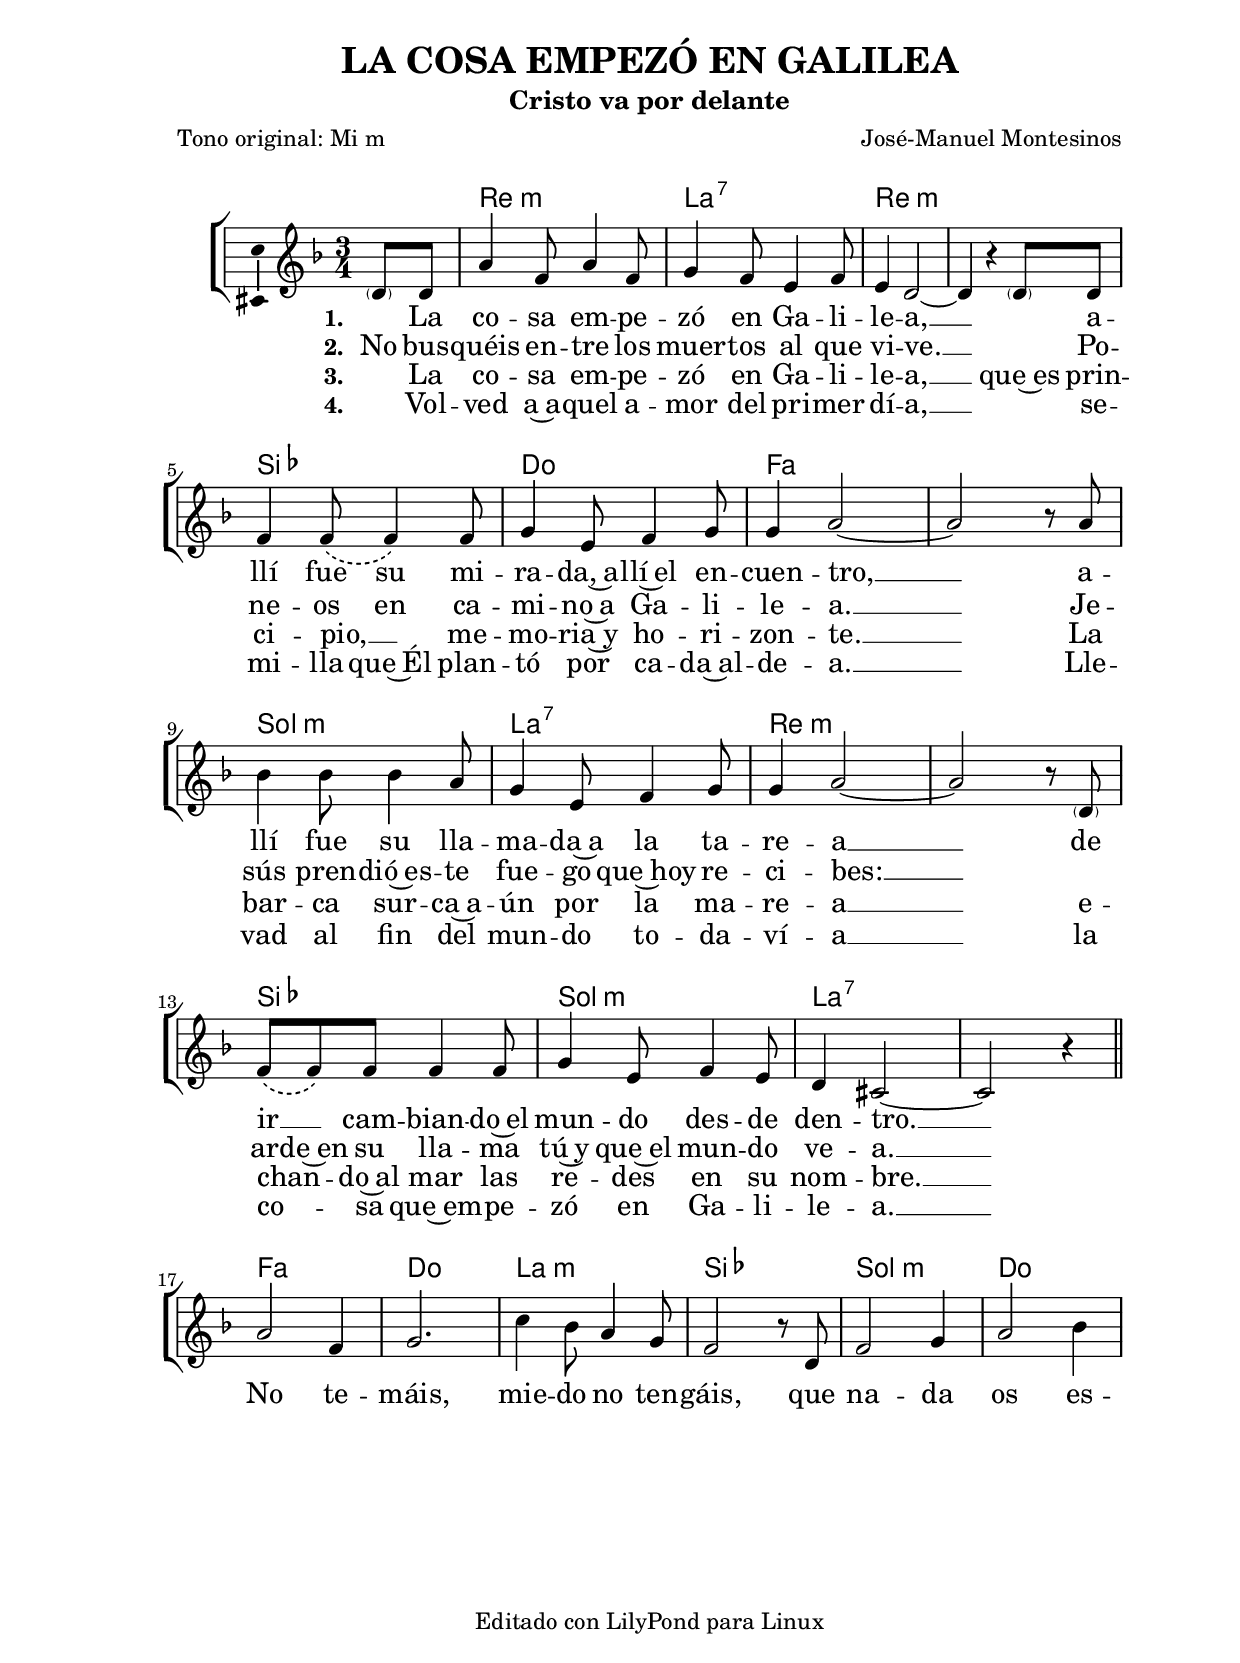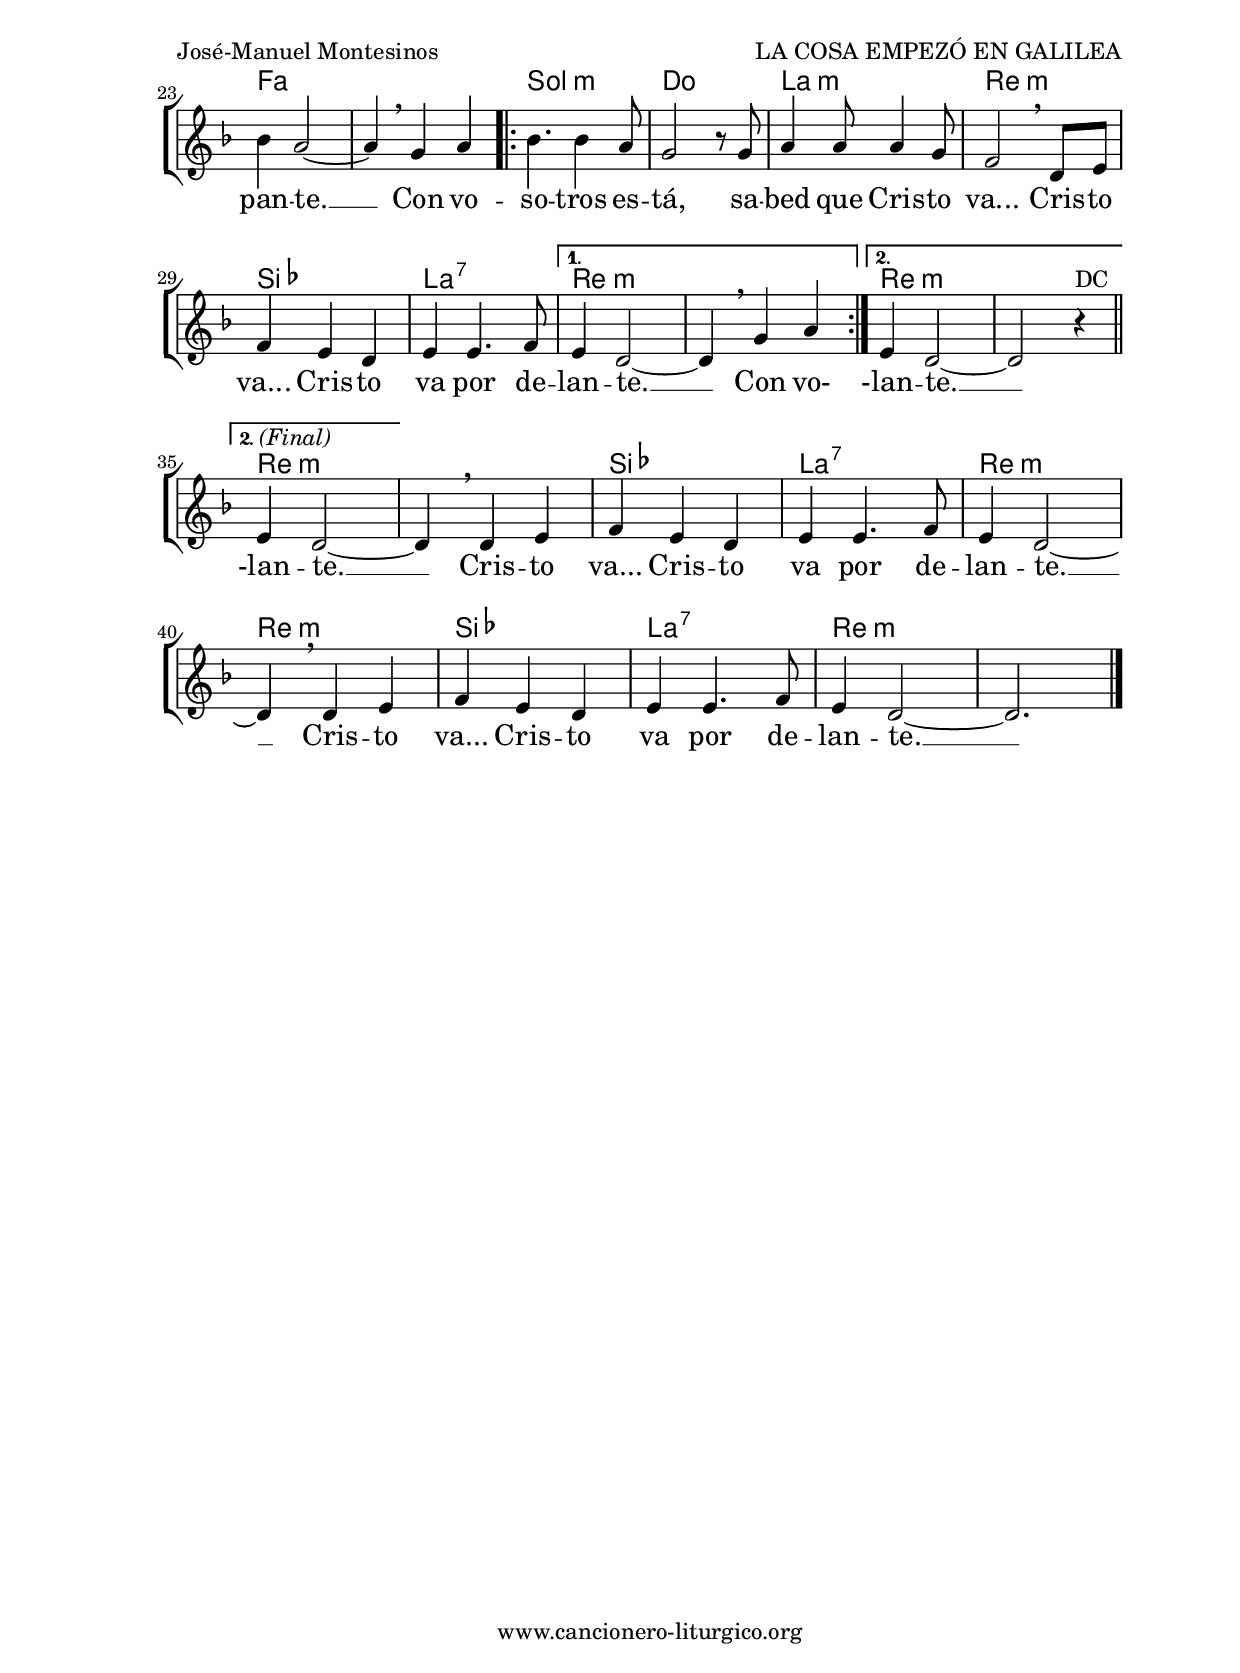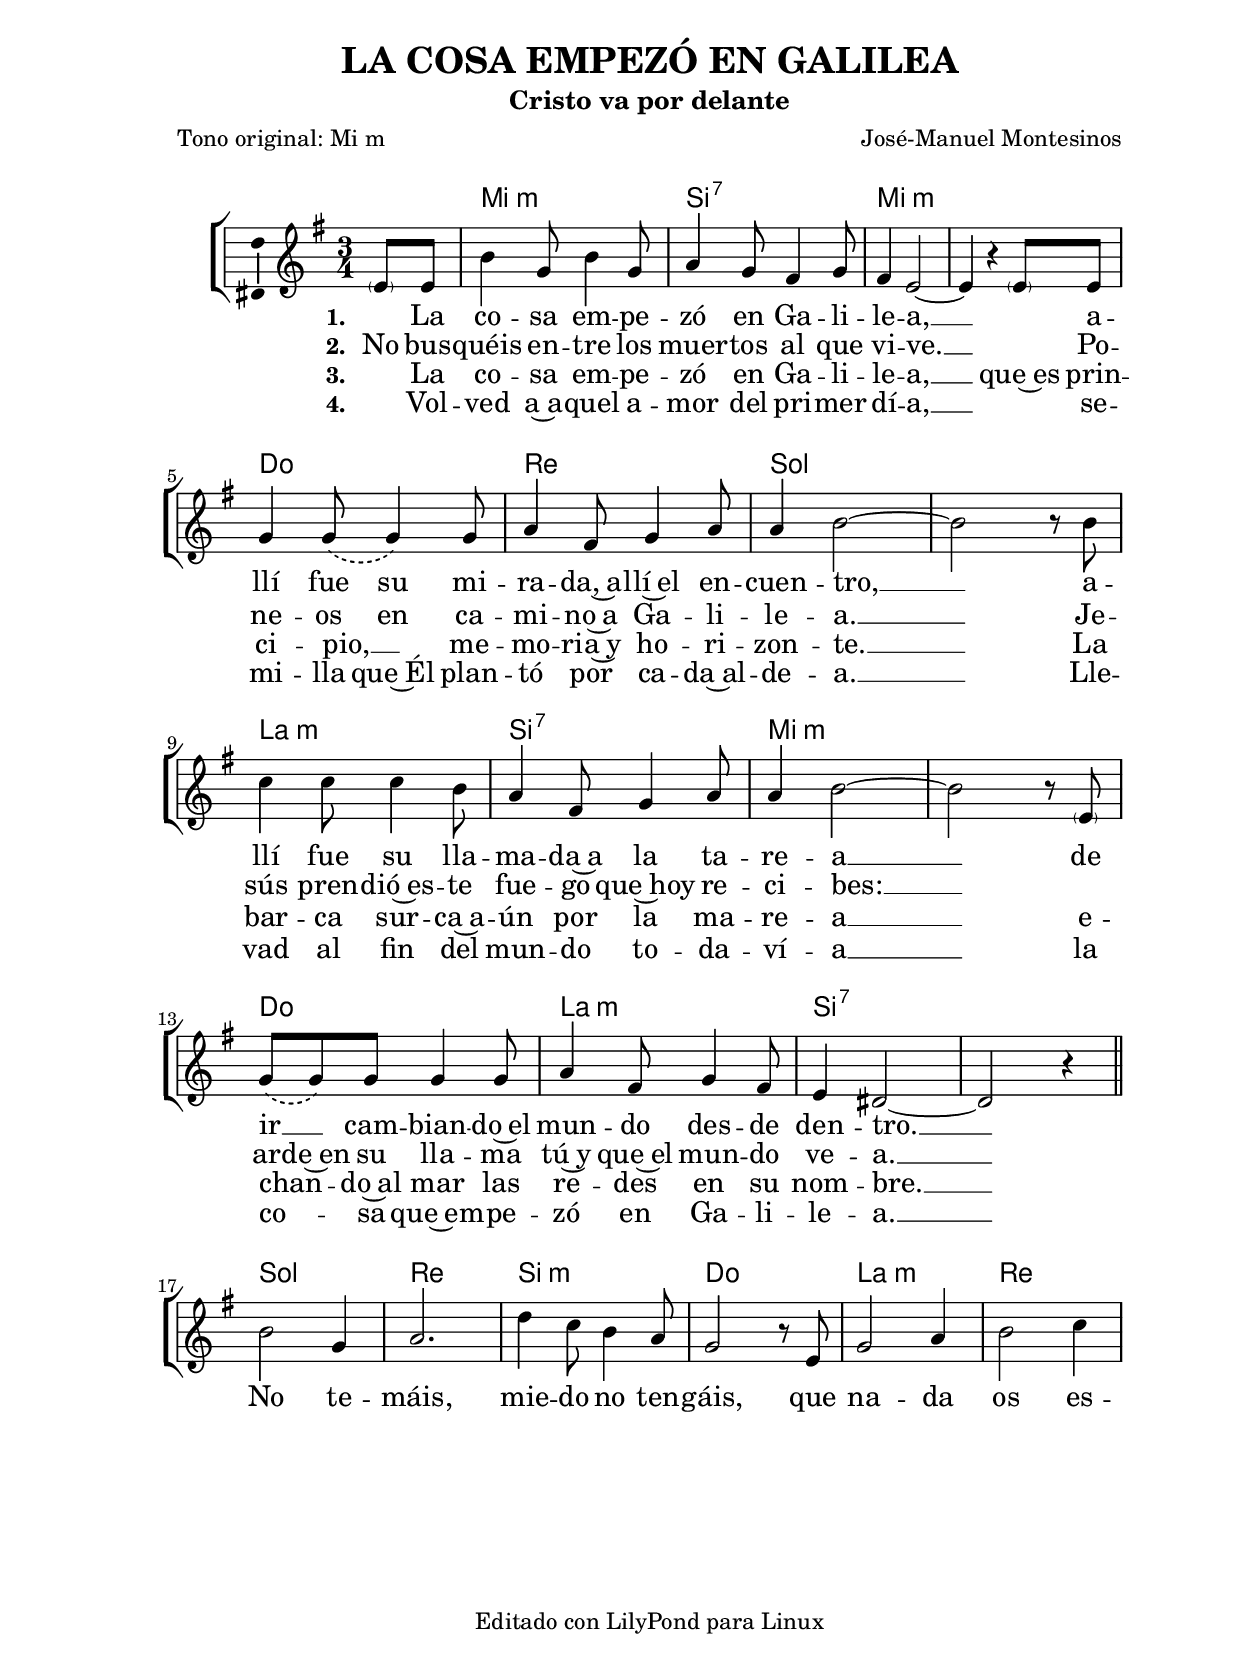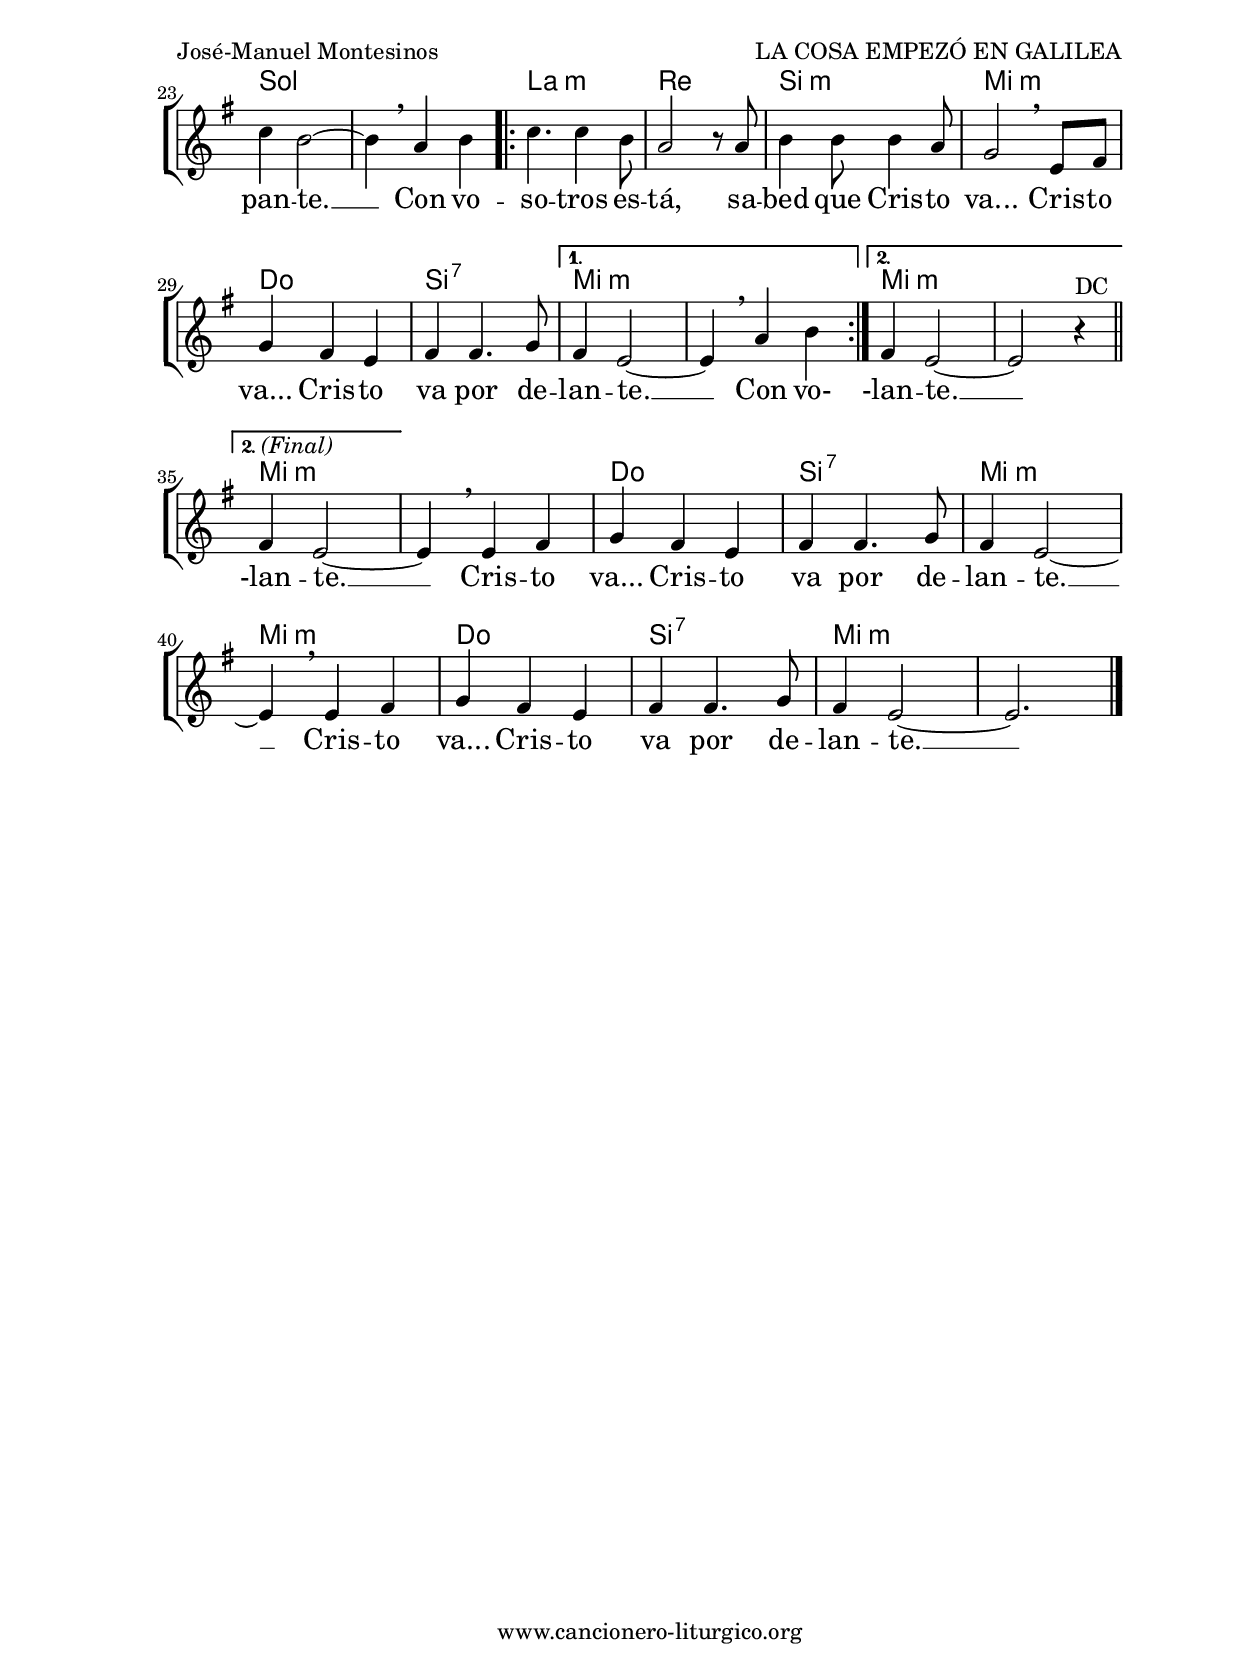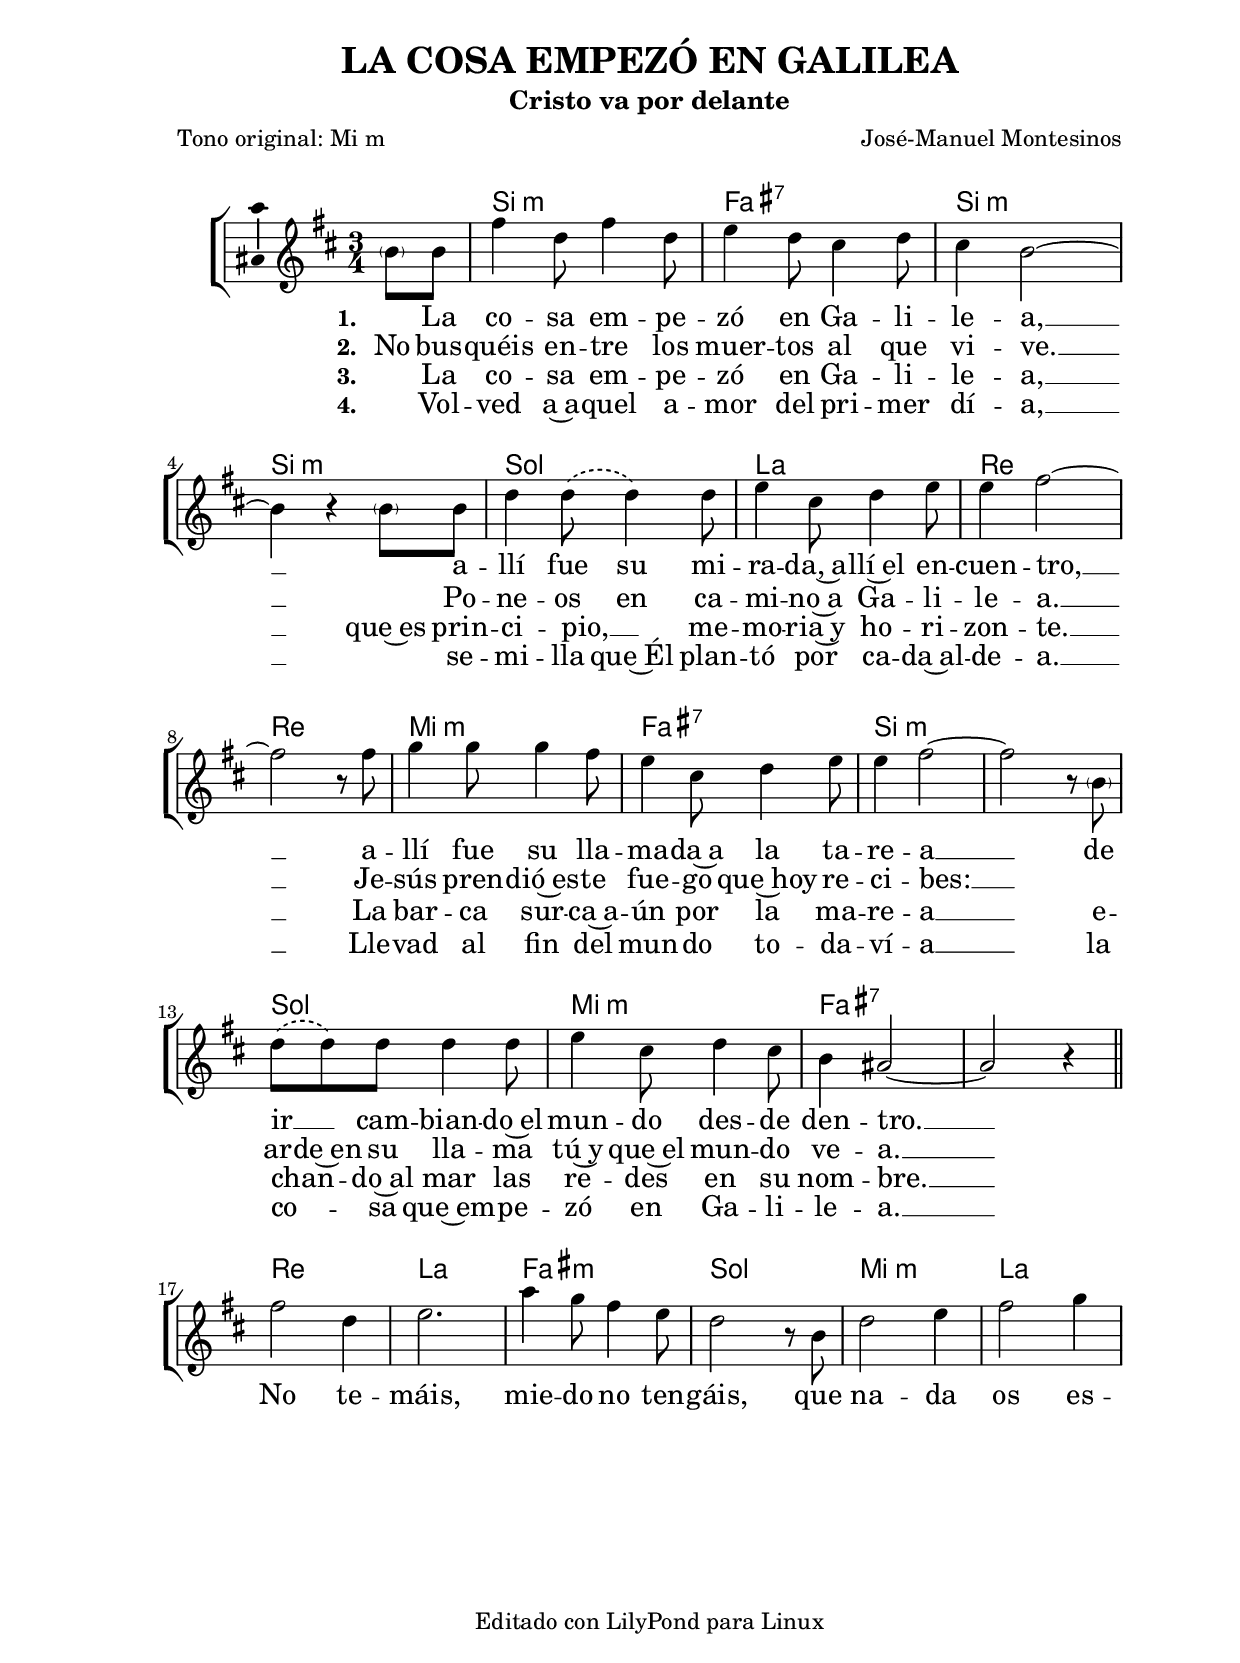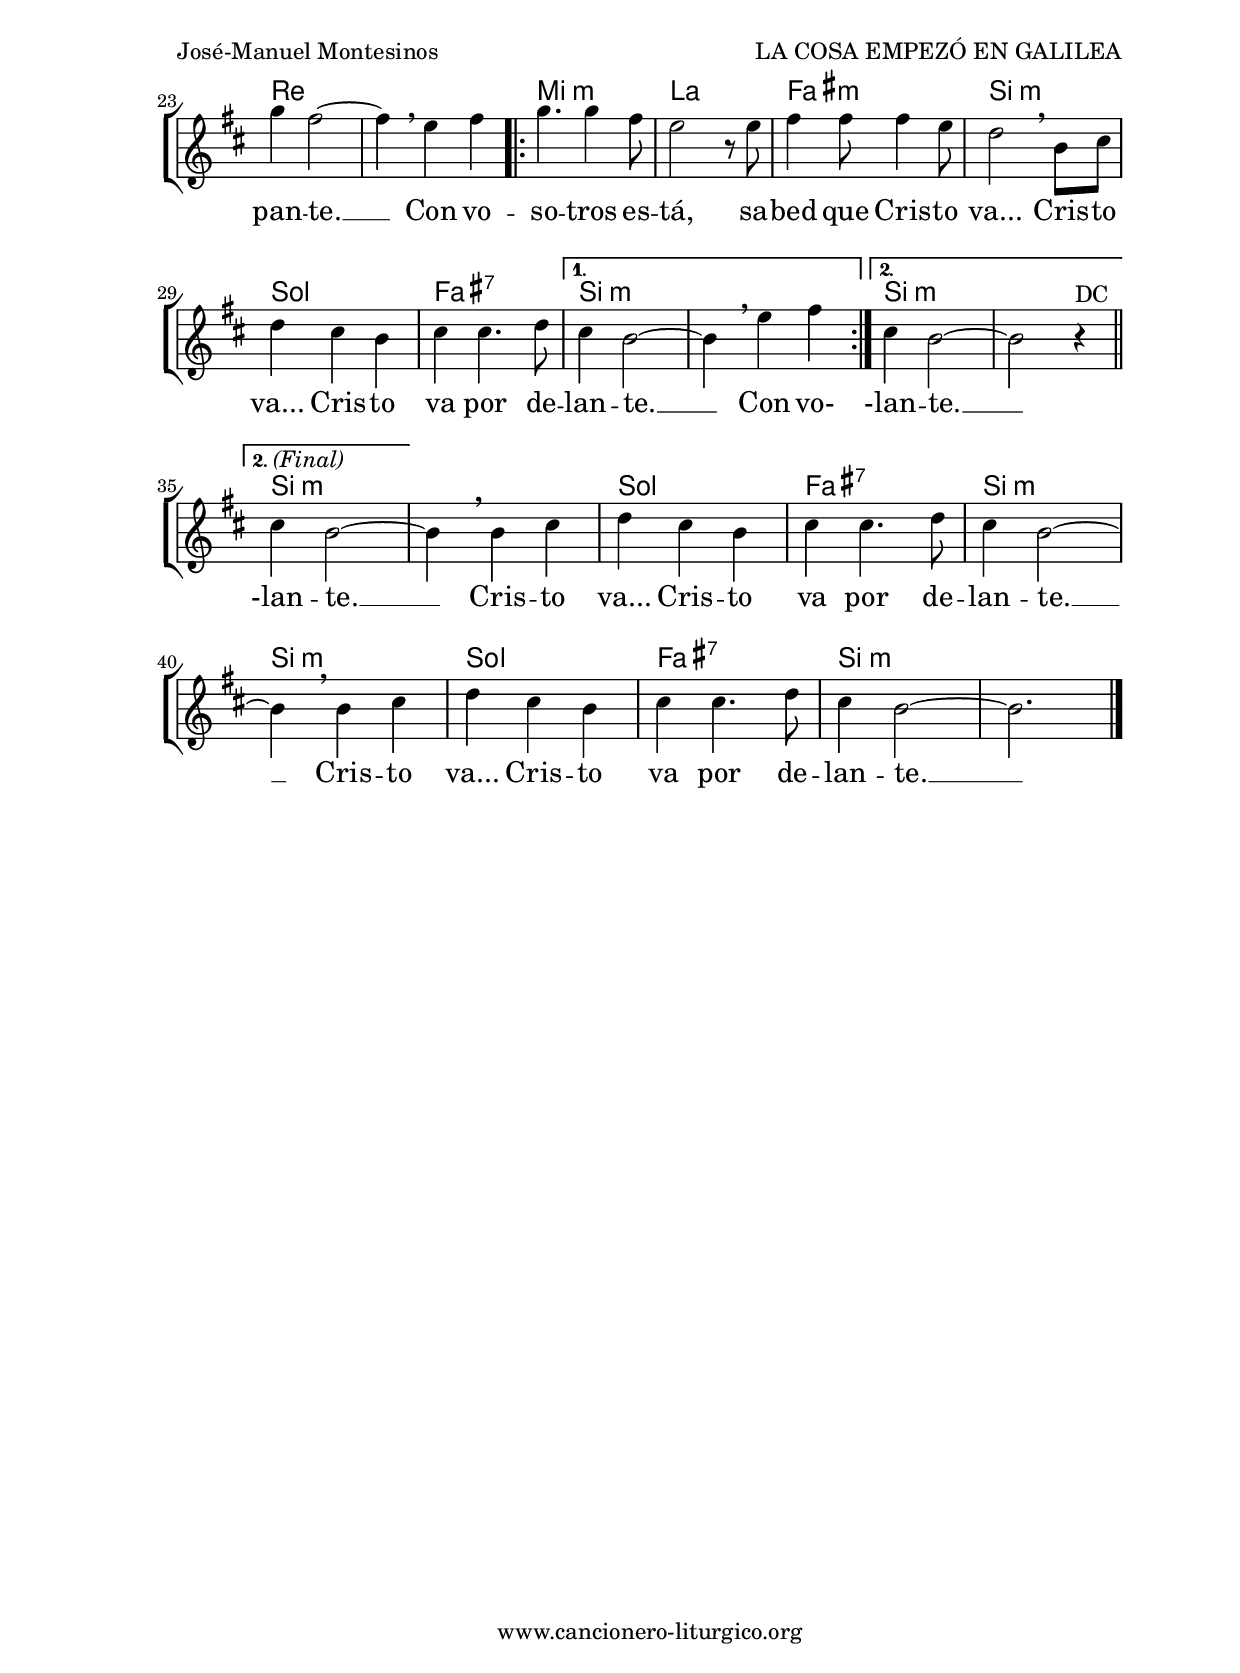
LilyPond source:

%
%para convertir .midi en .wav:
%timidity filename.midi -Ow -o finename.wav
%
%
%Para convertir de .wav a .mp3:
%lame -h -m j filename.wav
%
%
%para escuchar el midi:
%timidity nombrefichero.midi
%


%versión de lilypond para la que se ha escrito esta partitura:
\version "2.16.0"

	%Tamaño papel
	#(set-default-paper-size "a4")
	%Tamaño partitura
	#(set-global-staff-size 20)
	%No responde al pulsar sobre una nota
	#(ly:set-option 'point-and-click #f)

%parámetros del encabezamiento:
\header {
	title = "LA COSA EMPEZÓ EN GALILEA"
	subtitle = "Cristo va por delante"
	composer = "José-Manuel Montesinos"
	poet = "Tono original: Mi m"
%	poet = ""
%	meter = "Tono original: Mi m"
	arranger = ""
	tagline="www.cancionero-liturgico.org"
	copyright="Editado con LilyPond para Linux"
	}

%parámetros asociados al papel:
\paper  {
	oddHeaderMarkup = \markup {\fill-line { \on-the-fly #not-first-page \fromproperty #'header:title \on-the-fly #not-first-page \fromproperty #'header:composer }}
	evenHeaderMarkup = \markup {\fill-line { \fromproperty #'header:composer \fromproperty #'header:title }}
	#(set-paper-size "a4")
	print-page-number = ##f
	first-page-number = 1
	print-first-page-number = ##f
%	head-separation = 3.0 \cm
	top-margin = 2.0 \cm
	bottom-margin = 0.5\cm
%%%	bottom-margin = -1.0\cm
	left-margin = 3.0 \cm
	line-width = 16.0 \cm 
	indent = 8\mm
	interscoreline = 2.\mm
	between-system-space = 15\mm
%	para que las partituras no llenen la hoja:
	ragged-bottom = ##t
%	idem para la última hoja:
	ragged-last-bottom = ##f
%	para que las partituras llenen el ancho del papel:
	ragged-last = ##f
	after-title-space = 2.5 \cm
%page-count=1
%system-count=6

	%Flexible Vertical Spacing
%	markup-markup-spacing =
%	#'((basic-distance . 15) (minimum-distance . 15) (padding . 3))
	markup-system-spacing =
	#'((basic-distance . 15) (minimum-distance . 15) (padding . 3))
	system-system-spacing =
	#'((basic-distance . 15) (minimum-distance . 15) (padding . 3))
	score-system-spacing =
	#'((basic-distance . 15) (minimum-distance . 15) (padding . 5))
%	top-system-spacing = % header
%	#'((basic-distance . 8) (minimum-distance . 0) (padding . 0))
%	top-markup-spacing =
%	#'((basic-distance . 20) (minimum-distance . 20) (padding . 0))
	last-bottom-spacing = % footer
	#'((basic-distance . 5) (minimum-distance . 5) (padding . 0))
%	score-markup-spacing =
%	#'((basic-distance . 16) (minimum-distance . 13) (padding . 0))

	}


%parámetros que afectan a toda la partitura:
global =  {
	%clave de sol (G):
	\clef G
	%armadura:
	\transpose e d
	\key e \minor
	\tempo 4=150
	\set Score.tempoHideNote = ##t
	}


acordes = {
	\italianChords
	\chordmode {
	\transpose e d
{

s4
e2.:m b:7 e:m e:m c d g g a:m b:7 e:m e:m c a:m b:7 b:7

g2. d b:m c a:m d g g

\repeat volta 2 {
a2.:m d b:m e:m c b:7
}
\alternative {
{
e2.:m e:m
}
{
e2.:m e:m
}
}

e2.:m e:m c b:7
e2.:m e:m c b:7
e2.:m e:m

	}
	}
}


voltafin = \markup { 2. \text \italic \normalsize { (Final) } }
melodia = 
	\transpose e d
{
\time 3/4

\phrasingSlurDashed

\relative c'{

\partial4
\parenthesize e8 e8
b'4 g8 b4 g8
a4 g8 fis4 g8
fis4 e2~
e4 r4 \parenthesize e8 e8
g4 g8 \(g4\) g8
a4 fis8 g4 a8
a4 b2~
b2 r8 b8
c4 c8 c4 b8
a4 fis8 g4 a8
a4 b2~
b2 r8 \parenthesize e,8
g8 \(g\) g8 g4 g8
a4 fis8 g4 fis8
e4 dis2~
dis2 r4

\bar "||"
\break

b'2 g4
a2.
d4 c8 b4 a8
g2 r8 e8
g2 a4
b2 c4
c4 b2~
b4 \breathe a4 b
\repeat volta 2 {
c4. c4 b8
a2 r8 a8
b4 b8 b4 a8
g2 \breathe e8 fis
g4 fis e
fis4 fis4. g8
}
\alternative {
{
fis4 e2~
e4 \breathe a4 b
}
{
fis4 e2~
e2 r4^"DC"
}
}

\bar "||"
\break
\set Score.repeatCommands = #(list (list 'volta voltafin) 'start-repeat)
%\set Score.repeatCommands = #'((volta #f) (volta "Final") end-repeat)
fis4 e2~
\set Score.repeatCommands = #'((volta #f))
e4 \breathe e fis
g4 fis e
fis4 fis4. g8
fis4 e2~
e4 \breathe e fis
g4 fis e
fis4 fis4. g8
fis4 e2~
e2.
%\set Score.repeatCommands = #'((volta #f))

\bar "|."

}
}


texto = \lyricmode {

\set stanza =#"1. " 

"  " La co -- sa em -- pe -- zó en Ga -- li -- le -- a, __
"  " a -- llí fue su mi -- ra -- da,~a -- llí~el en -- cuen -- tro, __
a -- llí fue su lla -- ma -- da~a la ta -- re -- a __
de ir __ _ cam -- bian -- do~el mun -- do des -- de den -- tro. __

No te -- máis,
mie -- do no ten -- gáis,
que na -- da os es -- pan -- te. __

Con vo -- so -- tros es -- tá,
sa -- bed que Cris -- to va...
Cris -- to va...
Cris -- to va por de -- lan -- te. __
Con vo-
-lan -- te. __

-lan -- te. __
Cris -- to va...
Cris -- to va por de -- lan -- te. __
Cris -- to va...
Cris -- to va por de -- lan -- te. __
}

textodos = \lyricmode {

\set stanza =#"2. " 
No bus -- quéis en -- tre los muer -- tos al que vi -- ve. __
"  " Po -- ne -- os en ca -- mi -- no~a Ga -- li -- le -- a. __
Je -- sús pren -- dió~es -- te fue -- go que~hoy re -- ci -- bes: __
"  " ar -- de~en su lla -- ma tú~y que~el mun -- do ve -- a. __

}

textotres = \lyricmode {

\set stanza =#"3. " 
"  " La co -- sa em -- pe -- zó en Ga -- li -- le -- a, __
que~es prin -- ci -- pio, __ _ me -- mo -- ria~y ho -- ri -- zon -- te. __
La bar -- ca sur -- ca~a -- ún por la ma -- re -- a __
e -- chan -- _ do~al mar las re -- des en su nom -- bre. __

}

textocuatro = \lyricmode {

\set stanza =#"4. " 
"  " Vol -- ved a~a -- quel a -- mor del pri -- mer dí -- a, __
"  " se -- mi -- lla que~Él plan -- tó por ca -- da~al -- de -- a. __
Lle -- vad al fin del mun -- do to -- da -- ví -- a __
la co -- _ sa que~em -- pe -- zó en Ga -- li -- le -- a. __
}

acordesStaff = \context ChordNames = acordesStaff <<
	\set chordChanges = ##t
	\acordes
	>>


vozStaff = \context Voice = vozStaff
\with {\consists "Ambitus_engraver"}
<<
%	\set Staff.instrumentName = ""
%	\set Staff.shortInstrumentName = ""
%	\set Staff.midiInstrument = #"clarinet"
%	\set Staff.midiInstrument = #"cello"
	\set Staff.midiInstrument = #"flute"
%	\set Staff.midiInstrument = #"electric guitar (jazz)"
%	\set Staff.midiInstrument = #"english horn"
%	\set Staff.midiInstrument = #"violin"
%	\set Staff.midiInstrument = #"glockenspiel"
	\set Staff.midiMinimumVolume = #0.7
	\set Staff.midiMaximumVolume = #0.9
	\global
	\melodia
	>>


textoStaff = \context Lyrics = textoStaff <<
	\lyricsto vozStaff \texto
	>>

textodosStaff = \context Lyrics = textodosStaff <<
	\lyricsto vozStaff \textodos
	>>

textotresStaff = \context Lyrics = textotresStaff <<
	\lyricsto vozStaff \textotres
	>>

textocuatroStaff = \context Lyrics = textocuatroStaff <<
	\lyricsto vozStaff \textocuatro
	>>


\book {
	\score {
		\context ChoirStaff {
			\override StaffGroup.SystemStartBracket #'collapse-height = #1
			\override Score.SystemStartBar #'collapse-height = #1
			<<
			\acordesStaff
			\vozStaff
			\textoStaff
			\textodosStaff
			\textotresStaff
			\textocuatroStaff
			>>
			}
		\layout {
	    		\context {
				\Lyrics
				\override LyricText #'font-size = #2
				}
	   		 \context {
				\Score
				\override StaffSymbol #'staff-space = #(magstep +3)
				}
			}
		}
	\score {
		\unfoldRepeats
		\context ChoirStaff {
			<<
			\acordesStaff
			\vozStaff
			>>
			}
		\midi {
	  		\context {
	  			\Score
				tempoWholesPerMinute = #(ly:make-moment 70 4)
				}
			}
		}
	}



#(define output-suffix "C")
\book {
	\score {
		\context ChoirStaff {
			\override StaffGroup.SystemStartBracket #'collapse-height = #1
			\override Score.SystemStartBar #'collapse-height = #1
\transpose c d
			<<
			\acordesStaff
			\vozStaff
			\textoStaff
			\textodosStaff
			\textotresStaff
			\textocuatroStaff
			>>
			}
		\layout {
	    		\context {
				\Lyrics
				\override LyricText #'font-size = #2
				}
	   		 \context {
				\Score
				\override StaffSymbol #'staff-space = #(magstep +3)
				}
			}
		}
	}

#(define output-suffix "S")
\book {
	\score {
		\context ChoirStaff {
			\override StaffGroup.SystemStartBracket #'collapse-height = #1
			\override Score.SystemStartBar #'collapse-height = #1
\transpose c a
			<<
			\acordesStaff
			\vozStaff
			\textoStaff
			\textodosStaff
			\textotresStaff
			\textocuatroStaff
			>>
			}
		\layout {
	    		\context {
				\Lyrics
				\override LyricText #'font-size = #2
				}
	   		 \context {
				\Score
				\override StaffSymbol #'staff-space = #(magstep +3)
				}
			}
		}
	}


